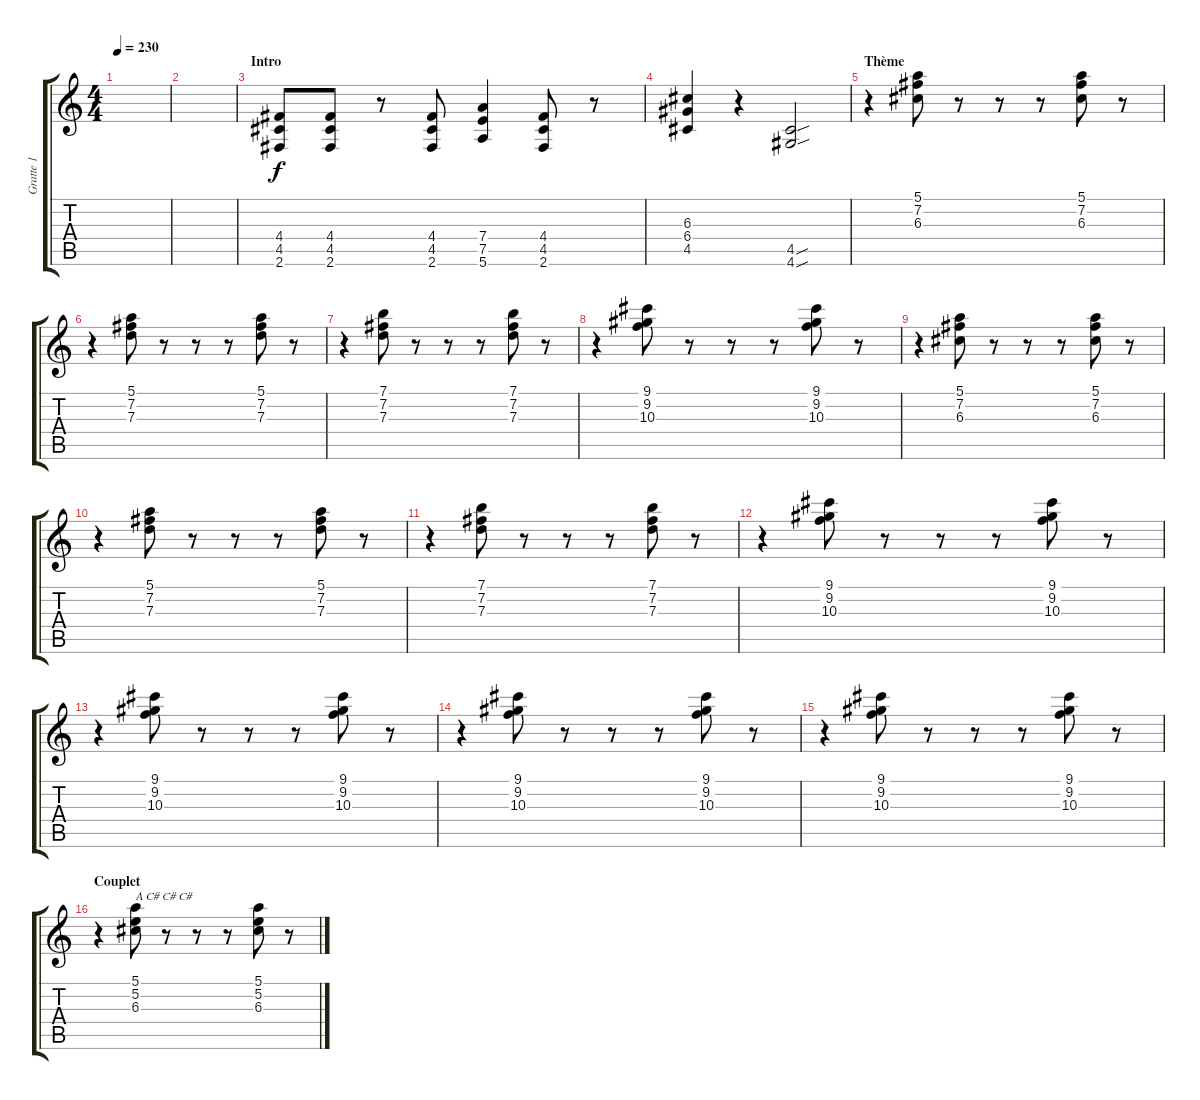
\track ("Gratte 1" "Gratte 1") {instrument distortionguitar}
\staff {score tabs}
\tuning (E4 B3 G3 D3 A2 E2) {hide}
\ts (4 4)
\tempo 230
\clef g2
\ks c
|
|
\section ("" "Intro")
(4.4 4.5 2.6).8 (4.4 4.5 2.6).8 r.8 (4.4 4.5 2.6).8 (7.4 7.5 5.6).4 (4.4 4.5 2.6).8 r.8 |
(6.3 6.4 4.5).4 r.4 (4.5{sou} 4.6{sou}).2 |
\section ("" "Thème")
r.4 (5.1 7.2 6.3).8 r.8 r.8 r.8 (5.1 7.2 6.3).8 r.8 |
r.4 (5.1 7.2 7.3).8 r.8 r.8 r.8 (5.1 7.2 7.3).8 r.8 |
r.4 (7.1 7.2 7.3).8 r.8 r.8 r.8 (7.1 7.2 7.3).8 r.8 |
r.4 (9.1 9.2 10.3).8 r.8 r.8 r.8 (9.1 9.2 10.3).8 r.8 |
r.4 (5.1 7.2 6.3).8 r.8 r.8 r.8 (5.1 7.2 6.3).8 r.8 |
r.4 (5.1 7.2 7.3).8 r.8 r.8 r.8 (5.1 7.2 7.3).8 r.8 |
r.4 (7.1 7.2 7.3).8 r.8 r.8 r.8 (7.1 7.2 7.3).8 r.8 |
r.4 (9.1 9.2 10.3).8 r.8 r.8 r.8 (9.1 9.2 10.3).8 r.8 |
r.4 (9.1 9.2 10.3).8 r.8 r.8 r.8 (9.1 9.2 10.3).8 r.8 |
r.4 (9.1 9.2 10.3).8 r.8 r.8 r.8 (9.1 9.2 10.3).8 r.8 |
r.4 (9.1 9.2 10.3).8 r.8 r.8 r.8 (9.1 9.2 10.3).8 r.8 |
\section ("" "Couplet")
r.4 (5.1 5.2 6.3).8{txt "A C# C# C#"} r.8 r.8 r.8 (5.1 5.2 6.3).8 r.8
